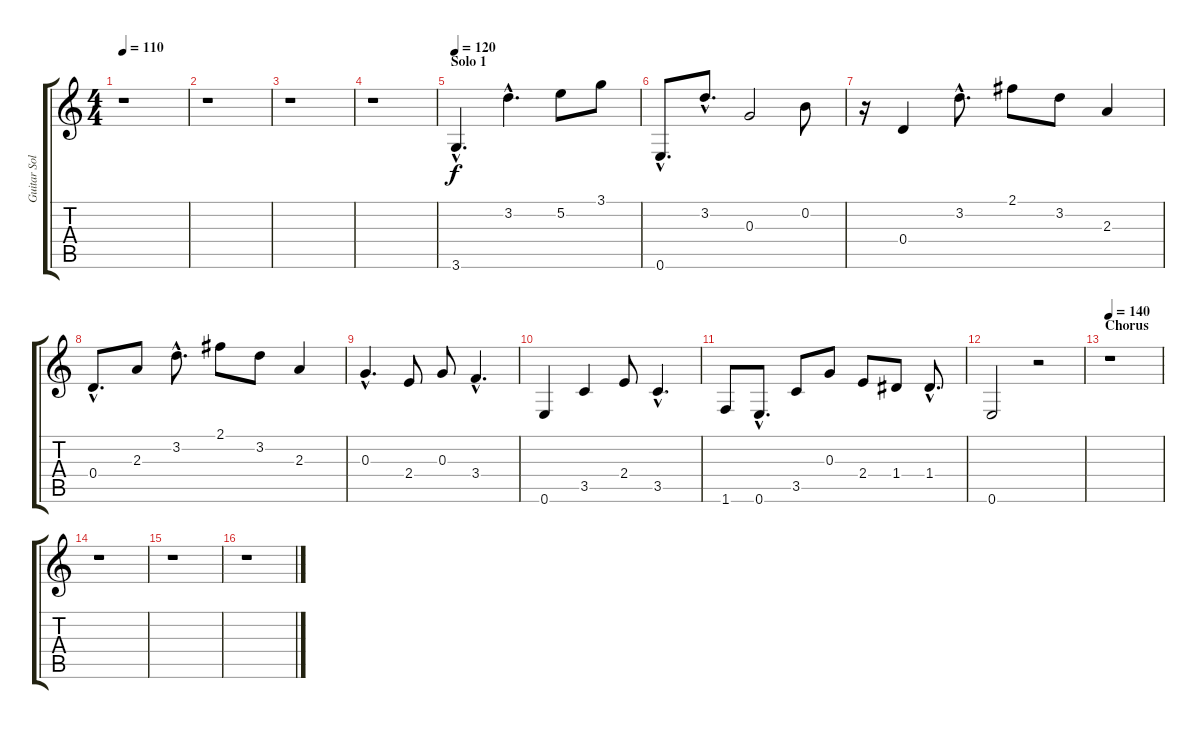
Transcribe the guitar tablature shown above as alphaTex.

\track ("Guitar Solo" "Guitar Sol") {instrument distortionguitar}
\staff {score tabs}
\tuning (E4 B3 G3 D3 A2 E2) {hide}
\ts (4 4)
\tempo 110
\clef g2
\ks c
r.1{dy f} |
r.1 |
r.1 |
r.1 |
\section ("" "Solo 1")
\tempo 120
3.6{hac}.4{d volume 16 balance 16 instrument acousticguitarnylon} 3.2{hac}.4{d} 5.2.8 3.1.8 |
0.6{hac}.8{d} 3.2{hac}.8{d} 0.3.2 0.2.8 |
r.16 0.4.4 3.2{hac}.8{d} 2.1.8 3.2.8 2.3.4 |
0.4{hac}.8{d} 2.3.8 3.2{hac}.8{d} 2.1.8 3.2.8 2.3.4 |
0.3{hac}.4{d} 2.4.8 0.3.8 3.4{hac}.4{d} |
0.6.4 3.5.4 2.4.8 3.5{hac}.4{d} |
1.6.8 0.6{hac}.8{d} 3.5.8 0.3.8 2.4.8 1.4.8 1.4{hac}.8{d} |
0.6.2 r.2 |
\section ("" "Chorus")
\tempo 140
r.1{instrument distortionguitar} |
r.1 |
r.1 |
r.1
